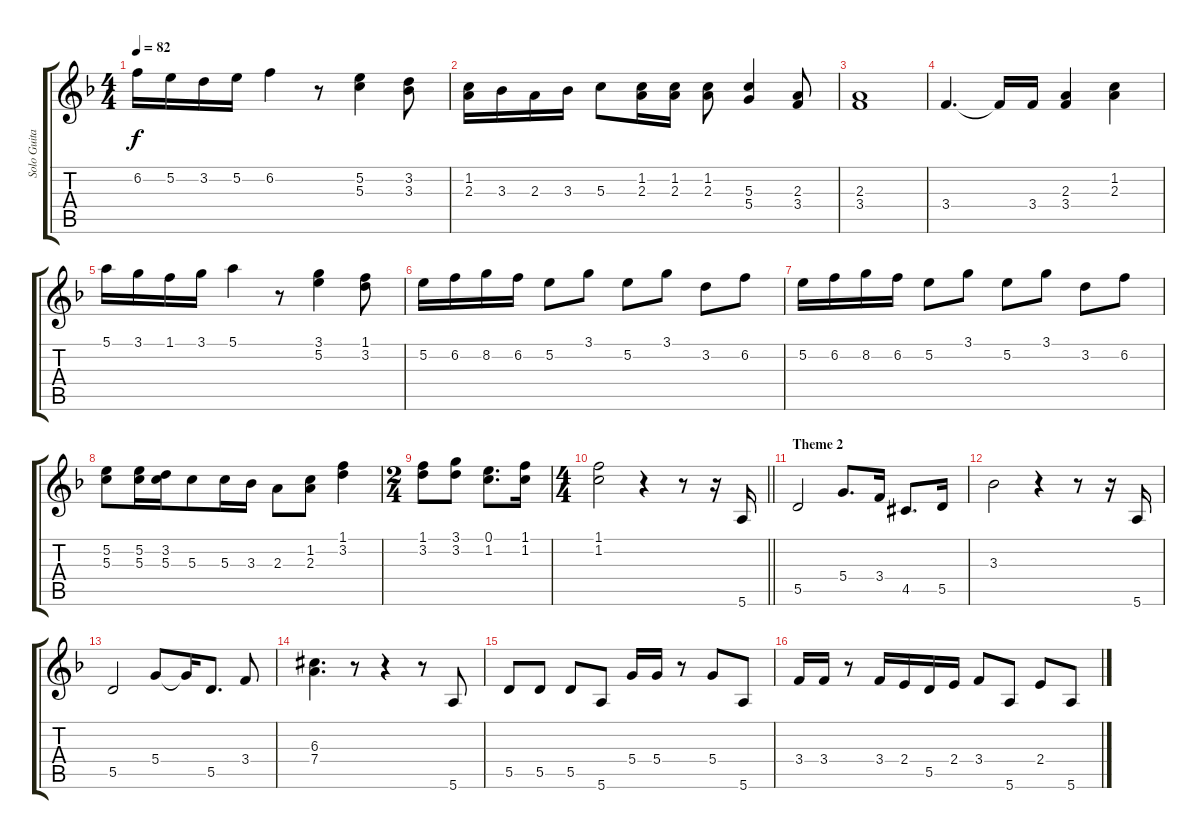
\track ("Solo Guitar" "Solo Guita") {instrument acousticguitarsteel bank 1}
\staff {score tabs}
\tuning (E4 B3 G3 D3 A2 E2) {hide}
\ts (4 4)
\tempo 82
\clef g2
\ks f
6.2.16{dy f} 5.2.16 3.2.16 5.2.16 6.2.4 r.8 (5.2 5.3).4 (3.2 3.3).8 |
(1.2 2.3).16 3.3.16 2.3.16 3.3.16 5.3.8 (1.2 2.3).16 (1.2 2.3).16 (1.2 2.3).8 (5.3 5.4).4 (2.3 3.4).8 |
(2.3 3.4).1 |
3.4.4{d} 3.4{t}.16 3.4.16 (2.3 3.4).4 (1.2 2.3).4 |
5.1.16 3.1.16 1.1.16 3.1.16 5.1.4 r.8 (3.1 5.2).4 (1.1 3.2).8 |
5.2.16 6.2.16 8.2.16 6.2.16 5.2.8 3.1.8 5.2.8 3.1.8 3.2.8 6.2.8 |
5.2.16 6.2.16 8.2.16 6.2.16 5.2.8 3.1.8 5.2.8 3.1.8 3.2.8 6.2.8 |
(5.2 5.3).8 (5.2 5.3).16 (3.2 5.3).16{beam merge} 5.3.8 5.3.16 3.3.16 2.3.8 (1.2 2.3).8 (1.1 3.2).4 |
\ts (2 4)
(1.1 3.2).8 (3.1 3.2).8 (0.1 1.2).8{d} (1.1 1.2).16 |
\ts (4 4)
\barLineRight lightlight
(1.1 1.2).2 r.4 r.8 r.16 5.6.16 |
\section ("" "Theme 2")
5.5.2 5.4.8{d} 3.4.16 4.5{acc #}.8{d} 5.5.16 |
3.3.2 r.4 r.8 r.16 5.6.16 |
5.5.2 5.4.8 5.4{t}.16 5.5.8{d} 3.4.8 |
(6.3{acc #} 7.4).4{d} r.8 r.4 r.8 5.6.8 |
5.5.8 5.5.8 5.5.8 5.6.8 5.4.16 5.4.16 r.8 5.4.8 5.6.8 |
3.4.16 3.4.16 r.8 3.4.16 2.4.16 5.5.16 2.4.16 3.4.8 5.6.8 2.4.8 5.6.8
